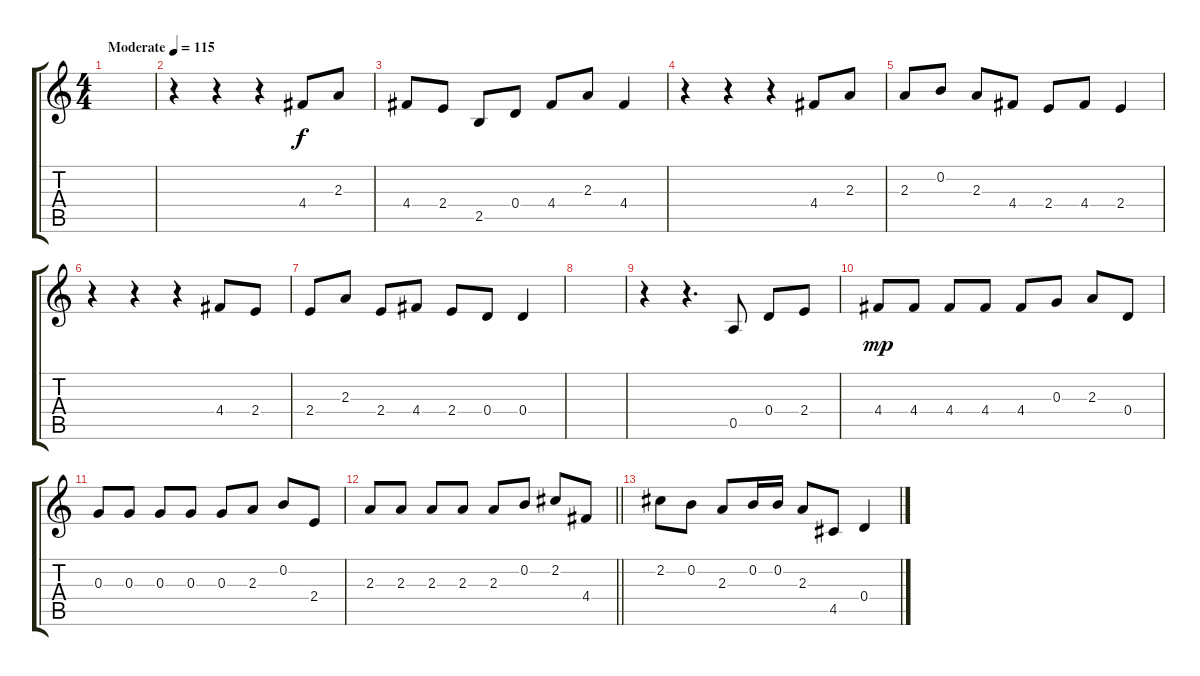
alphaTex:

\track "" {instrument electricguitarjazz}
\staff {score tabs}
\tuning (E4 B3 G3 D3 A2 E2) {hide}
\ts (4 4)
\section ("" "")
\tempo (115 "Moderate")
\clef g2
\ks c
|
r.4 r.4 r.4 4.4.8 2.3.8 |
4.4.8 2.4.8 2.5.8 0.4.8 4.4.8 2.3.8 4.4.4 |
r.4 r.4 r.4 4.4.8 2.3.8 |
2.3.8 0.2.8 2.3.8 4.4.8 2.4.8 4.4.8 2.4.4 |
r.4 r.4 r.4 4.4.8 2.4.8 |
2.4.8 2.3.8 2.4.8 4.4.8 2.4.8 0.4.8 0.4.4 |
|
r.4 r.4{d} 0.5.8{dy f} 0.4.8 2.4.8 |
4.4.8{dy mp} 4.4.8 4.4.8 4.4.8 4.4.8 0.3.8 2.3.8 0.4.8 |
0.3.8 0.3.8 0.3.8 0.3.8 0.3.8 2.3.8 0.2.8 2.4.8 |
\barLineRight lightlight
2.3.8 2.3.8 2.3.8 2.3.8 2.3.8 0.2.8 2.2.8 4.4.8 |
\section ("" "")
2.2.8 0.2.8 2.3.8 0.2.16 0.2.16 2.3.8 4.5.8 0.4.4
